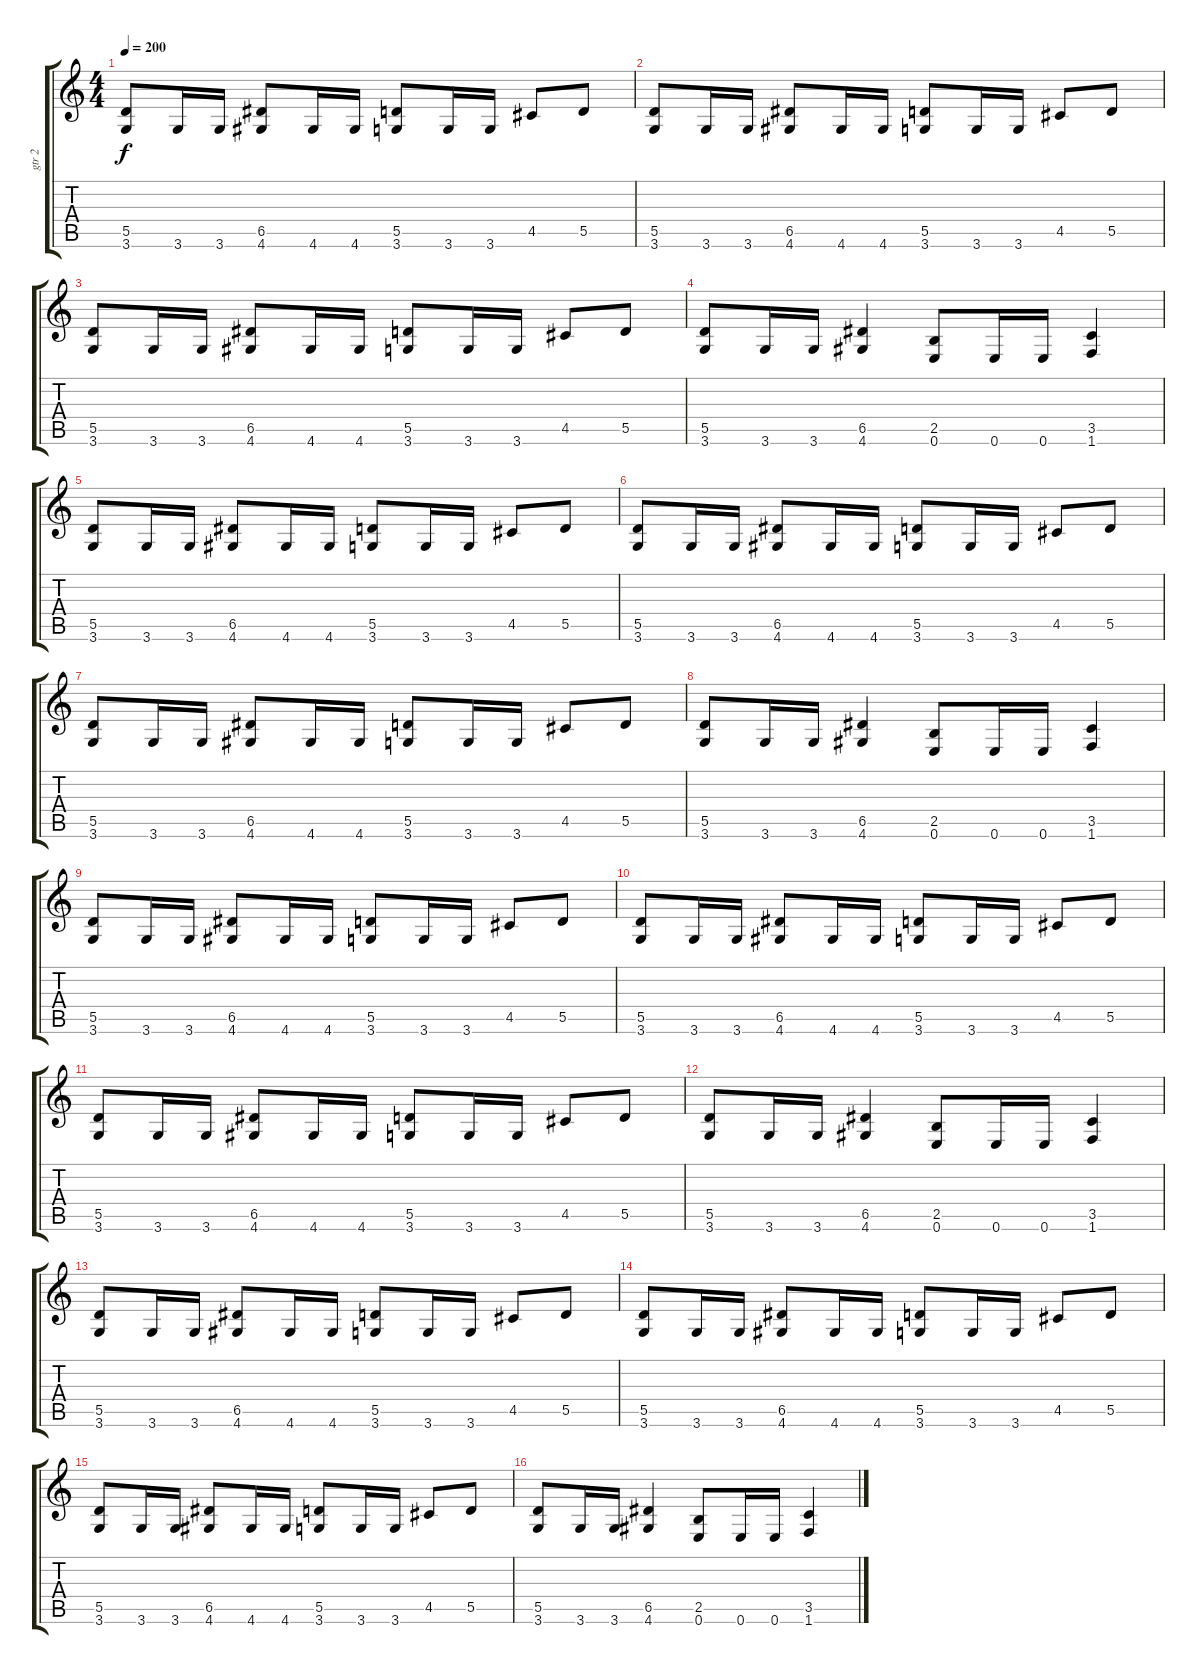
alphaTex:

\track ("gtr 2" "gtr 2") {instrument distortionguitar}
\staff {score tabs}
\tuning (E4 B3 G3 D3 A2 E2) {hide}
\ts (4 4)
\tempo 200
\clef g2
\ks c
(5.5 3.6).8{dy f} 3.6.16 3.6.16 (6.5 4.6).8 4.6.16 4.6.16 (5.5 3.6).8 3.6.16 3.6.16 4.5.8 5.5.8 |
(5.5 3.6).8 3.6.16 3.6.16 (6.5 4.6).8 4.6.16 4.6.16 (5.5 3.6).8 3.6.16 3.6.16 4.5.8 5.5.8 |
(5.5 3.6).8 3.6.16 3.6.16 (6.5 4.6).8 4.6.16 4.6.16 (5.5 3.6).8 3.6.16 3.6.16 4.5.8 5.5.8 |
(5.5 3.6).8 3.6.16 3.6.16 (6.5 4.6).4 (2.5 0.6).8 0.6.16 0.6.16 (3.5 1.6).4 |
(5.5 3.6).8 3.6.16 3.6.16 (6.5 4.6).8 4.6.16 4.6.16 (5.5 3.6).8 3.6.16 3.6.16 4.5.8 5.5.8 |
(5.5 3.6).8 3.6.16 3.6.16 (6.5 4.6).8 4.6.16 4.6.16 (5.5 3.6).8 3.6.16 3.6.16 4.5.8 5.5.8 |
(5.5 3.6).8 3.6.16 3.6.16 (6.5 4.6).8 4.6.16 4.6.16 (5.5 3.6).8 3.6.16 3.6.16 4.5.8 5.5.8 |
(5.5 3.6).8 3.6.16 3.6.16 (6.5 4.6).4 (2.5 0.6).8 0.6.16 0.6.16 (3.5 1.6).4 |
(5.5 3.6).8 3.6.16 3.6.16 (6.5 4.6).8 4.6.16 4.6.16 (5.5 3.6).8 3.6.16 3.6.16 4.5.8 5.5.8 |
(5.5 3.6).8 3.6.16 3.6.16 (6.5 4.6).8 4.6.16 4.6.16 (5.5 3.6).8 3.6.16 3.6.16 4.5.8 5.5.8 |
(5.5 3.6).8 3.6.16 3.6.16 (6.5 4.6).8 4.6.16 4.6.16 (5.5 3.6).8 3.6.16 3.6.16 4.5.8 5.5.8 |
(5.5 3.6).8 3.6.16 3.6.16 (6.5 4.6).4 (2.5 0.6).8 0.6.16 0.6.16 (3.5 1.6).4 |
(5.5 3.6).8 3.6.16 3.6.16 (6.5 4.6).8 4.6.16 4.6.16 (5.5 3.6).8 3.6.16 3.6.16 4.5.8 5.5.8 |
(5.5 3.6).8 3.6.16 3.6.16 (6.5 4.6).8 4.6.16 4.6.16 (5.5 3.6).8 3.6.16 3.6.16 4.5.8 5.5.8 |
(5.5 3.6).8 3.6.16 3.6.16 (6.5 4.6).8 4.6.16 4.6.16 (5.5 3.6).8 3.6.16 3.6.16 4.5.8 5.5.8 |
(5.5 3.6).8 3.6.16 3.6.16 (6.5 4.6).4 (2.5 0.6).8 0.6.16 0.6.16 (3.5 1.6).4
